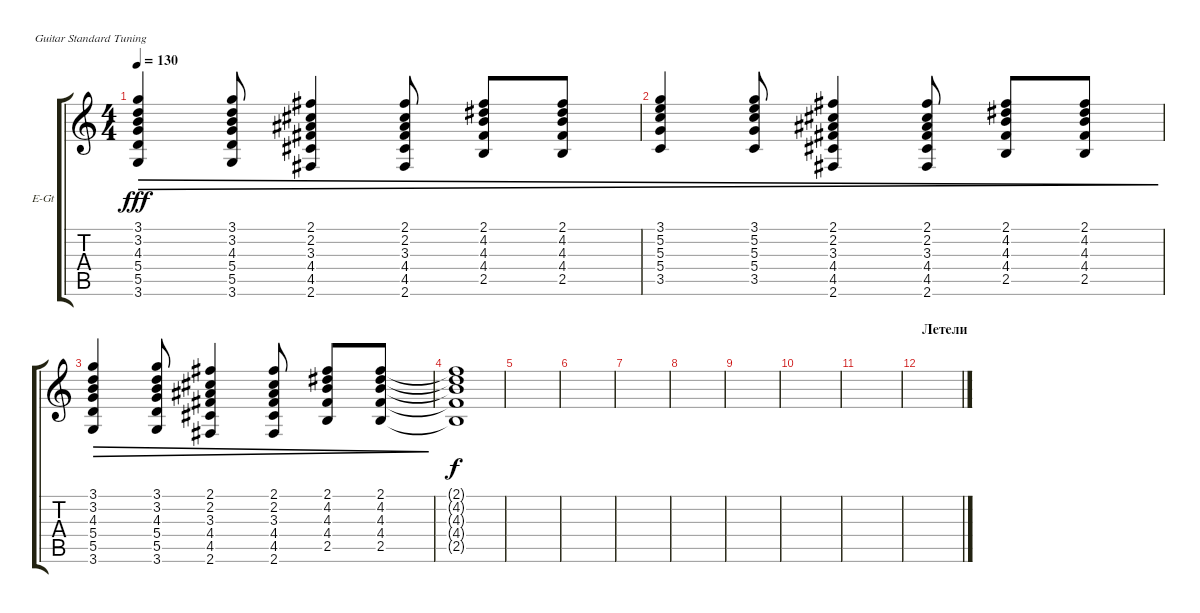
\defaultSystemsLayout 4
\bracketExtendMode groupsimilarinstruments
\firstSystemTrackNameOrientation horizontal
\otherSystemsTrackNameOrientation horizontal
\track ("Electric Guitar" "E-Gt") {instrument distortionguitar}
\staff {score tabs}
\tuning (E4 B3 G3 D3 A2 E2)
\ts (4 4)
\tempo 130
\clef g2
\ks c
(3.1 3.2 4.3 5.4 5.5 3.6).4{dec dy fff} (3.1 3.2 4.3 5.4 5.5 3.6).8{dec} (2.1 2.2 2.6 4.5 4.4 3.3).4{dec} (2.1 2.2 2.6 4.5 4.4 3.3).8{dec} (2.1 4.2 4.3 4.4 2.5).8{dec} (2.1 4.2 4.3 4.4 2.5).8{dec} |
(3.1 5.2 5.3 5.4 3.5).4{dec} (3.1 5.2 5.3 5.4 3.5).8{dec} (2.1 2.2 2.6 4.5 4.4 3.3).4{dec} (2.1 2.2 2.6 4.5 4.4 3.3).8{dec} (2.1 4.2 4.3 4.4 2.5).8{dec} (2.1 4.2 4.3 4.4 2.5).8{dec} |
(3.1 3.2 4.3 5.4 5.5 3.6).4{dec} (3.1 3.2 4.3 5.4 5.5 3.6).8{dec} (2.1 2.2 2.6 4.5 4.4 3.3).4{dec} (2.1 2.2 2.6 4.5 4.4 3.3).8{dec} (2.1 4.2 4.3 4.4 2.5).8{dec} (2.1 4.2 4.3 4.4 2.5).8{dec} |
(2.1{t} 4.2{t} 4.3{t} 4.4{t} 2.5{t}).1{dy f} |
|
|
|
|
|
|
|
\section ("" "Летели")
